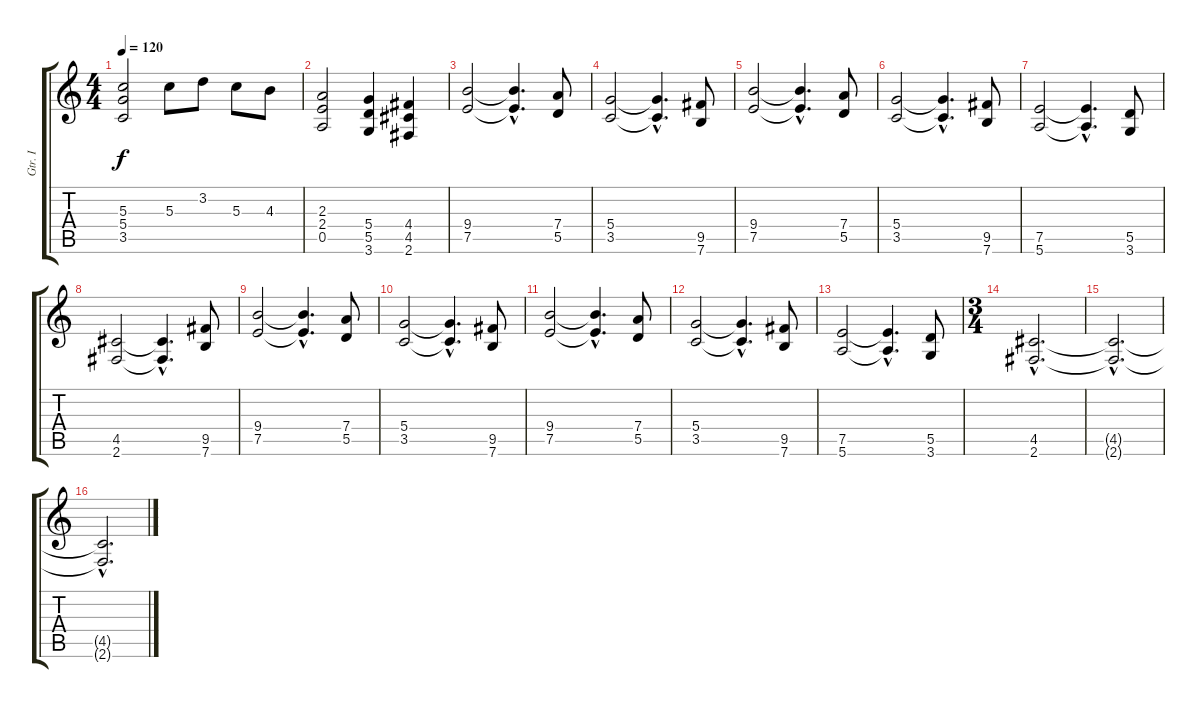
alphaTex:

\track ("Gtr. I" "Gtr. I") {instrument distortionguitar}
\staff {score tabs}
\tuning (E4 B3 G3 D3 A2 E2) {hide}
\ts (4 4)
\tempo 120
\clef g2
\ks c
(5.3 5.4 3.5).2{dy f} 5.3.8 3.2.8 5.3.8 4.3.8 |
(2.3 2.4 0.5).2 (5.4 5.5 3.6).4 (4.4 4.5 2.6).4 |
(9.4 7.5).2 (9.4{hac t} 7.5{hac t}).4{d} (7.4 5.5).8 |
(5.4 3.5).2 (5.4{hac t} 3.5{hac t}).4{d} (9.5 7.6).8 |
(9.4 7.5).2 (9.4{hac t} 7.5{hac t}).4{d} (7.4 5.5).8 |
(5.4 3.5).2 (5.4{hac t} 3.5{hac t}).4{d} (9.5 7.6).8 |
(7.5 5.6).2 (7.5{hac t} 5.6{hac t}).4{d} (5.5 3.6).8 |
(4.5 2.6).2 (4.5{hac t} 2.6{hac t}).4{d} (9.5 7.6).8 |
(9.4 7.5).2 (9.4{hac t} 7.5{hac t}).4{d} (7.4 5.5).8 |
(5.4 3.5).2 (5.4{hac t} 3.5{hac t}).4{d} (9.5 7.6).8 |
(9.4 7.5).2 (9.4{hac t} 7.5{hac t}).4{d} (7.4 5.5).8 |
(5.4 3.5).2 (5.4{hac t} 3.5{hac t}).4{d} (9.5 7.6).8 |
(7.5 5.6).2 (7.5{hac t} 5.6{hac t}).4{d} (5.5 3.6).8 |
\ts (3 4)
(4.5{hac} 2.6{hac}).2{d} |
(4.5{hac t} 2.6{hac t}).2{d} |
(4.5{hac t} 2.6{hac t}).2{d}
